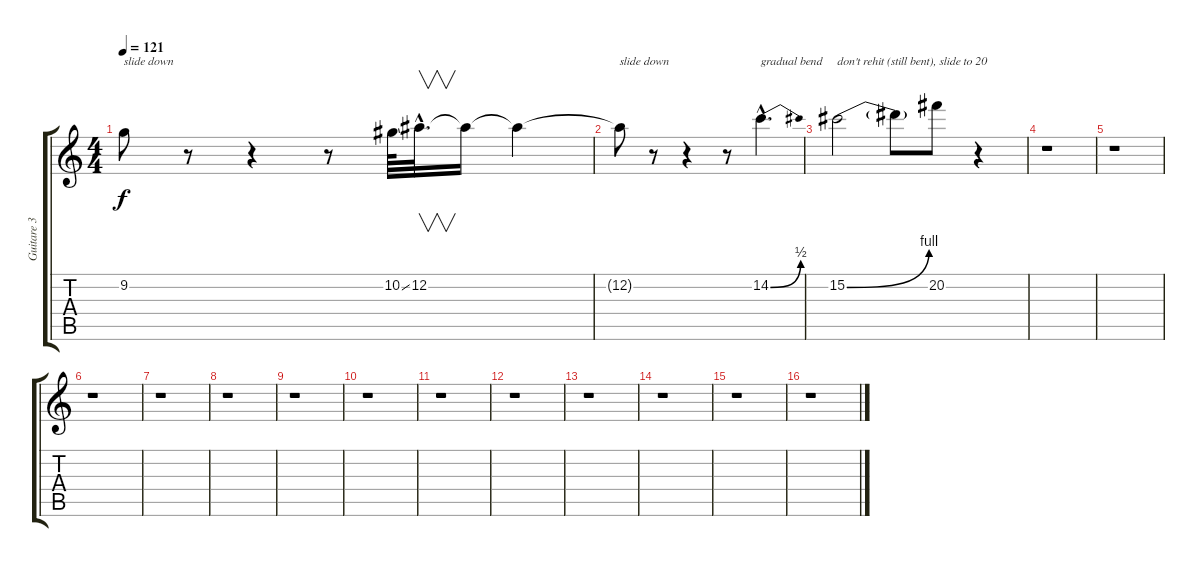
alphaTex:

\track ("Guitare 3" "Guitare 3") {instrument distortionguitar}
\staff {score tabs}
\tuning (Eb4 Bb3 Gb3 Db3 Ab2 Eb2) {hide}
\ts (4 4)
\tempo 121
\clef g2
\ks c
9.2{t}.8{txt "slide down" dy f} r.8 r.4 r.8 10.2{ss}.64 12.2{hac}.32{v d} 12.2{t}.16 12.2{t}.4 |
12.2{t}.8{txt "slide down"} r.8 r.4 r.8 14.2{be (bend 0 0 60 2) hac}.4{d txt "gradual bend"} |
15.2{be (bend 0 0 60 4)}.2{txt "don't rehit (still bent), slide to 20"} 15.2{t}.8 20.2.8 r.4 |
r.1 |
r.1 |
r.1 |
r.1 |
r.1 |
r.1 |
r.1 |
r.1 |
r.1 |
r.1 |
r.1 |
r.1 |
r.1
